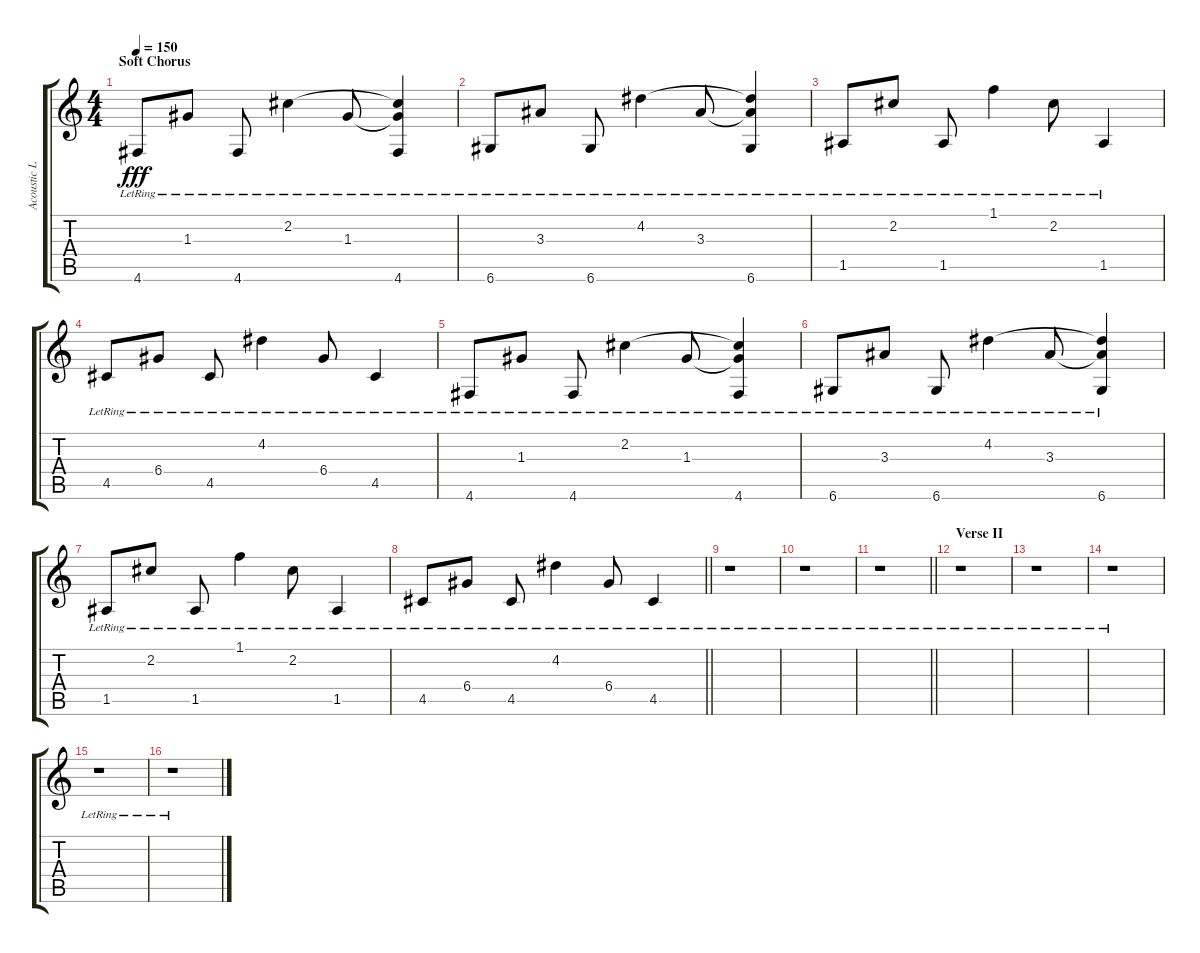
\track ("Acoustic Lead" "Acoustic L") {instrument acousticguitarsteel}
\staff {score tabs}
\tuning (E4 B3 G3 D3 A2 D2) {hide}
\ts (4 4)
\section ("" "Soft Chorus")
\tempo 150
\clef g2
\ks c
4.6{lr}.8{dy fff} 1.3{lr}.8 4.6{lr}.8 2.2{lr}.4 1.3{lr}.8 (2.2{t} 1.3{t} 4.6{lr}).4 |
6.6{lr}.8 3.3{lr}.8 6.6{lr}.8 4.2{lr}.4 3.3{lr}.8 (4.2{t} 3.3{t} 6.6{lr}).4 |
1.5{lr}.8 2.2{lr}.8 1.5{lr}.8 1.1{lr}.4 2.2{lr}.8 1.5{lr}.4 |
4.5{lr}.8 6.4{lr}.8 4.5{lr}.8 4.2{lr}.4 6.4{lr}.8 4.5{lr}.4 |
4.6{lr}.8 1.3{lr}.8 4.6{lr}.8 2.2{lr}.4 1.3{lr}.8 (2.2{t} 1.3{t} 4.6{lr}).4 |
6.6{lr}.8 3.3{lr}.8 6.6{lr}.8 4.2{lr}.4 3.3{lr}.8 (4.2{t} 3.3{t} 6.6{lr}).4 |
1.5{lr}.8 2.2{lr}.8 1.5{lr}.8 1.1{lr}.4 2.2{lr}.8 1.5{lr}.4 |
\barLineRight lightlight
4.5{lr}.8 6.4{lr}.8 4.5{lr}.8 4.2{lr}.4 6.4{lr}.8 4.5{lr}.4 |
\section ("" "")
r.1 |
r.1 |
\barLineRight lightlight
r.1 |
\section ("" "Verse II")
r.1 |
r.1 |
r.1 |
r.1 |
r.1
